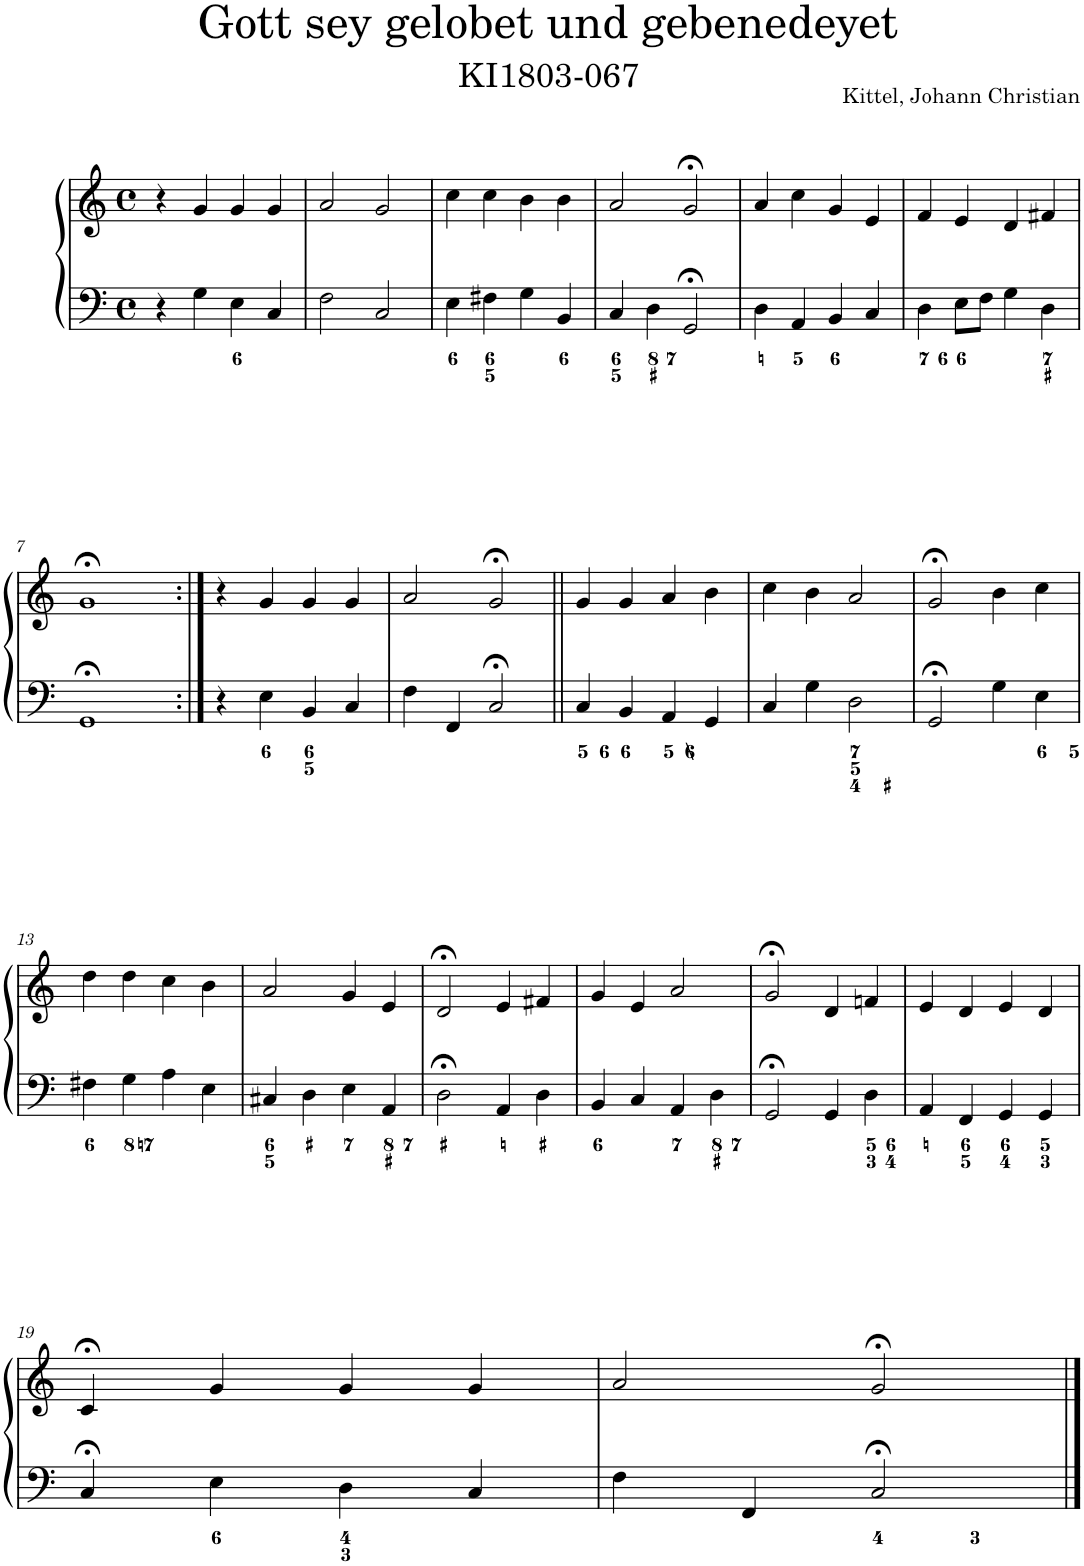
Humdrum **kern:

**kern	**kern
*part1	*part1
*staff2	*staff1
*I"Piano	*
*I'Pno.	*
*clefF4	*clefG2
*k[]	*k[]
*M4/4	*M4/4
*met(c)	*met(c)
=1	=1
4r	4r
4G\	4g/
4E\	4g/
4C/	4g/
=2	=2
2F\	2a/
2C/	2g/
=3	=3
4E\	4cc\
4F#X\	4cc\
4G\	4b\
4BB/	4b\
=4	=4
4C/	2a/
4D\	.
2GG;</	2g;</
=5	=5
4D\	4a/
4AA/	4cc\
4BB/	4g/
4C/	4e/
=6	=6
4D\	4f/
8E\L	4e/
8F\J	.
4G\	4d/
4D\	4f#X/
!!LO:LB:g=z
=7	=7
1GG;<	1g;<
=8:|!	=8:|!
4r	4r
4E\	4g/
4BB/	4g/
4C/	4g/
=9	=9
4F\	2a/
4FF/	.
2C;</	2g;</
=10||	=10||
4C/	4g/
4BB/	4g/
4AA/	4a/
4GG/	4b\
=11	=11
4C/	4cc\
4G\	4b\
2D\	2a/
=12	=12
2GG;</	2g;</
4G\	4b\
4E\	4cc\
!!LO:LB:g=z
=13	=13
4F#X\	4dd\
4G\	4dd\
4A\	4cc\
4E\	4b\
=14	=14
4C#X/	2a/
4D\	.
4E\	4g/
4AA/	4e/
=15	=15
2D;<\	2d;</
4AA/	4e/
4D\	4f#X/
=16	=16
4BB/	4g/
4C/	4e/
4AA/	2a/
4D\	.
=17	=17
2GG;</	2g;</
4GG/	4d/
4D\	4fn/
=18	=18
4AA/	4e/
4FF/	4d/
4GG/	4e/
4GG/	4d/
!!LO:LB:g=z
=19	=19
4C;</	4c;</
4E\	4g/
4D\	4g/
4C/	4g/
=20	=20
4F\	2a/
4FF/	.
2C;</	2g;</
==	==
*-	*-
